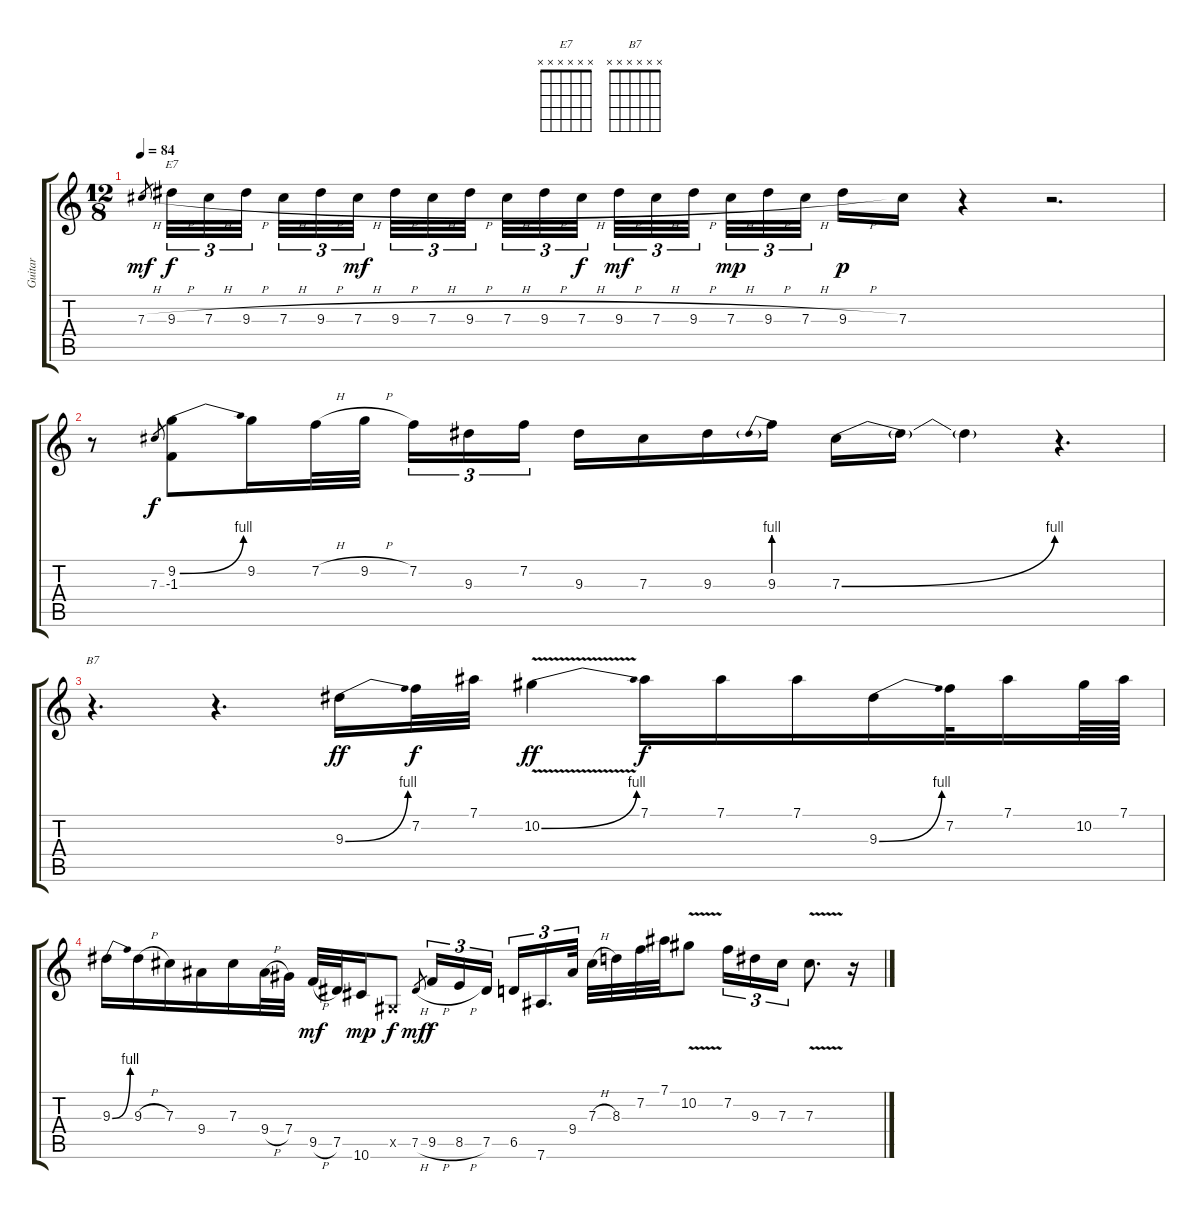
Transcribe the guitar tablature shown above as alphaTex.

\track ("Guitar" "Guitar") {instrument overdrivenguitar}
\staff {score tabs}
\tuning (Eb4 Bb3 Gb3 Db3 Ab2 Eb2) {hide}
\chord ("E7" x x x x x x)
\chord ("B7" x x x x x x)
\ts (12 8)
\tempo 84
\clef g2
\ks c
7.3{h}.8{gr dy mf} 9.3{h}.32{tu (3 2) ch "E7" dy f} 7.3{h}.32{tu (3 2)} 9.3{h}.32{tu (3 2) beam splitsecondary} 7.3{h}.32{tu (3 2)} 9.3{h}.32{tu (3 2)} 7.3{h}.32{tu (3 2) dy mf beam splitsecondary} 9.3{h}.32{tu (3 2)} 7.3{h}.32{tu (3 2)} 9.3{h}.32{tu (3 2) beam splitsecondary} 7.3{h}.32{tu (3 2)} 9.3{h}.32{tu (3 2)} 7.3{h}.32{tu (3 2) dy f beam splitsecondary} 9.3{h}.32{tu (3 2) dy mf} 7.3{h}.32{tu (3 2)} 9.3{h}.32{tu (3 2) beam splitsecondary} 7.3{h}.32{tu (3 2) dy mp} 9.3{h}.32{tu (3 2)} 7.3{h}.32{tu (3 2)} 9.3{h}.16{dy p} 7.3.16 r.4 r.2{d} |
r.8 7.3.8{gr dy f} (9.2{be (bend 0 0 60 4)} -1.3).8 9.2.16 7.2{h}.32 9.2{h}.32 7.2.16{tu (3 2)} 9.3.16{tu (3 2)} 7.2.16{tu (3 2) beam splitsecondary} 9.3.16 7.3.16 9.3.16 9.3{be (prebend 0 4 60 4)}.16 7.3{be (bend 0 0 60 4)}.16 7.3{t}.16 7.3{t}.4 r.4{d} |
r.4{d ch "B7"} r.4{d} 9.3{be (bend 0 0 60 4)}.16{dy ff} 7.2.32{dy f} 7.1.32 10.2{be (bend 0 0 60 4) v}.4{dy ff} 7.1.16{dy f} 7.1.16 7.1.16 9.3{be (bend 0 0 60 4)}.16 7.2.32 7.1.16 10.2.64 7.1.64 |
9.3{be (bend 0 0 60 4)}.16 9.3{h}.16 7.3.16 9.4.16 7.3.16 9.4{h}.32 7.4.32 9.5{h}.32{dy mf} 7.5.32 10.6.16{dy mp} 0.5{x}.8{dy f} 7.5{h}.8{gr dy mf} 9.5{h}.16{tu (3 2) dy f} 8.5{h}.16{tu (3 2)} 7.5.16{tu (3 2)} 6.5.16{tu (3 2)} 7.6.16{d tu (3 2)} 9.4.32{tu (3 2) beam splitsecondary} 7.3{h}.32 8.3.32 7.2.32 7.1.32 10.2{v}.8 7.2.16{tu (3 2)} 9.3.16{tu (3 2)} 7.3.16{tu (3 2)} 7.3{v}.8{d} r.16
